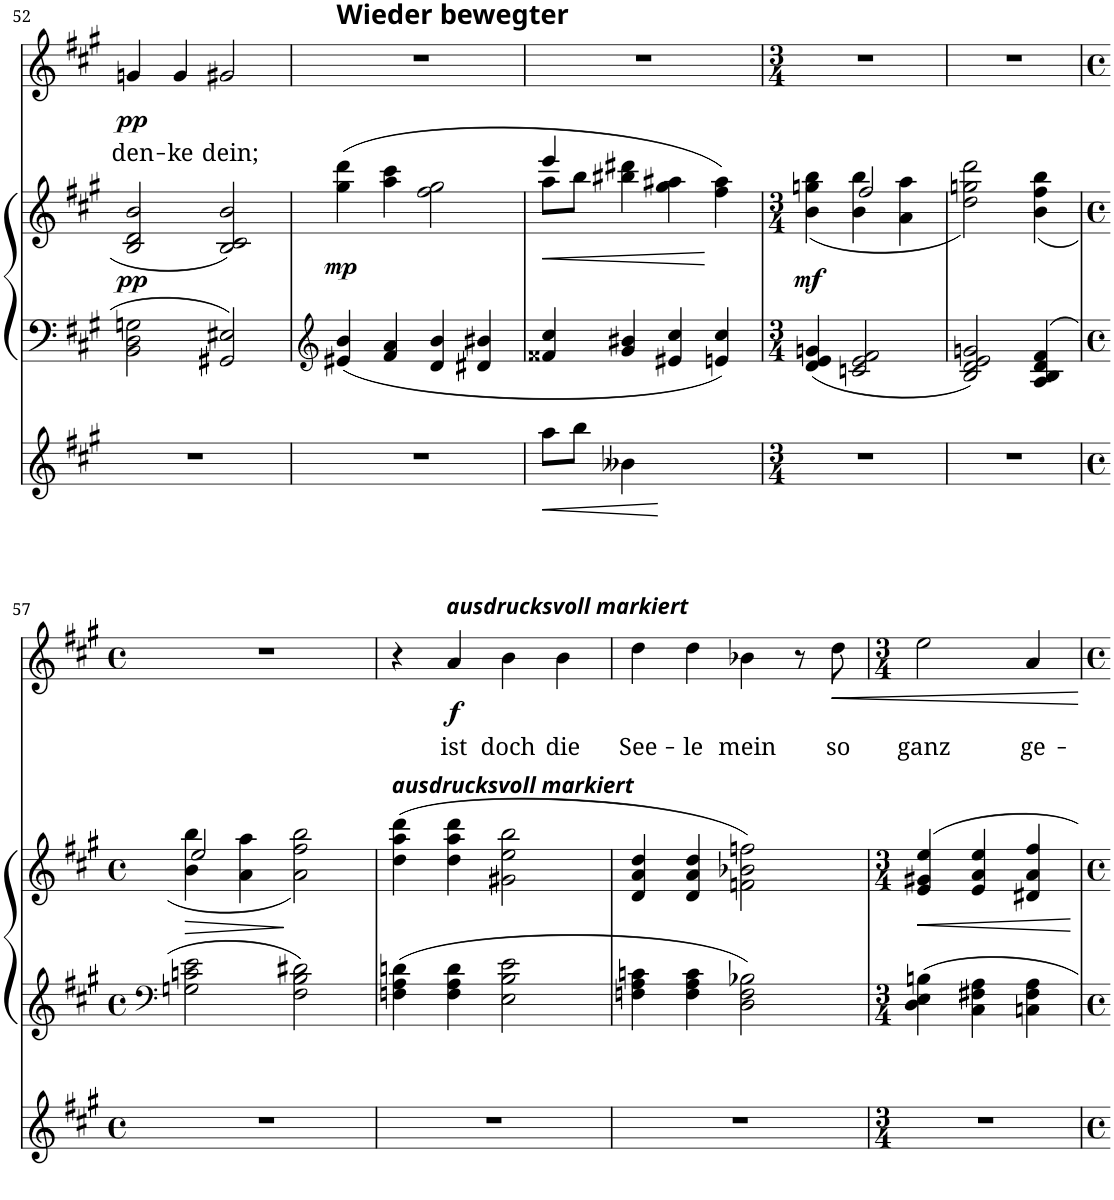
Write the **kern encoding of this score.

**kern	**kern	**kern	**dynam	**kern	**text	**dynam
*part3	*part2	*part2	*part2	*part1	*part1	*part1
*staff4	*staff3	*staff2	*staff2/3	*staff1	*staff1	*staff1
!!LO:PB:g=z
*clefG2	*clefF4	*clefG2	*	*clefG2	*	*
*k[f#c#g#]	*k[f#c#g#]	*k[f#c#g#]	*	*k[f#c#g#]	*	*
*A:	*A:	*A:	*	*A:	*	*
*M4/4	*M4/4	*M4/4	*	*M4/4	*	*
*met(c)	*met(c)	*met(c)	*	*met(c)	*	*
=52	=52	=52	=52	=52	=52	=52
!	!	!	!LO:DY:b	!	!LO:LY:b	!LO:DY:b
1r	2BB\ 2D\ 2Gn\	2B/ 2d/ 2b/	pp	4gn/	den-	pp
!	!	!	!	!	!LO:LY:b	!
.	.	.	.	4g/	-ke	.
!	!	!	!	!	!LO:LY:b	!
.	2GG#X/ 2E#X/	2B/ 2c#/ 2b/	.	2g#X/	dein;	.
=53	=53	=53	=53	=53	=53	=53
*	*clefG2	*	*	*	*	*
!	!	!	!	!LO:TX:a:B:t=Wieder bewegter	!	!
!	!	!	!LO:DY:b	!	!	!
1r	4e#X/ 4b/	(4gg#\ 4ddd\	mp	1r	.	.
.	4f#/ 4a/	4aa\ 4ccc#\	.	.	.	.
.	4d/ 4b/	2ff#\ 2gg#\	.	.	.	.
.	4d#X/ 4b#X/	.	.	.	.	.
=54	=54	=54	=54	=54	=54	=54
*^	*	*	*	*	*	*
!	!	!	!	!LO:HP:b	!	!	!
*	*	*	*^	*	*	*	*
1ryy	8aa\L	4f##X/ 4cc#/	4eee/	8aa\L	<	1r	.	.
.	8bb\J	.	.	8bb\J	.	.	.	.
.	4b--X\	4g#/ 4b#X/	4bb#X\ 4ddd#X\	2.ryy	.	.	.	.
.	2ryy	4e#X/ 4cc#/	4gg#\ 4aa#X\	.	.	.	.	.
.	.	4en/ 4cc#/	4ff#\ 4aa#\)	.	.	.	.	.
*v	*v	*	*	*	*	*	*	*
=55	=55	=55	=55	=55	=55	=55	=55
*M3/4	*M3/4	*M3/4	*	*	*M3/4	*	*
!	!	!	!	!LO:DY:b	!	!	!
2.r	4d/ 4e/ 4gn/	4ryy	(4b\ 4ggn\ 4bb\	mf	2.r	.	.
.	2cn/ 2e/ 2f#/	2ff#/	4b\ 4bb\	.	.	.	.
.	.	.	4a\ 4aa\	.	.	.	.
*	*	*v	*v	*	*	*	*
=56	=56	=56	=56	=56	=56	=56
2.r	2B/ 2d/ 2e/ 2gn/	2dd\ 2ggn\ 2ddd\)	.	2.r	.	.
.	4A/ 4B/ 4d/ 4f#/	(4b\ 4ff#\ 4bb\	.	.	.	.
!!LO:LB:g=z
=57	=57	=57	=57	=57	=57	=57
*	*clefF4	*	*	*	*	*
*M4/4	*M4/4	*M4/4	*	*M4/4	*	*
*met(c)	*met(c)	*met(c)	*	*met(c)	*	*
!	!	!	!LO:HP:b	!	!	!
*	*	*^	*	*	*	*
1r	2Gn\ 2cn\ 2e\	2ee/	4b\ 4bb\	>	1r	.	.
.	.	.	4a\ 4aa\	.	.	.	.
.	2F#\ 2B\ 2d#X\	2ryy	2a\ 2ff#\ 2bb\)	[	.	.	.
=58	=58	=58	=58	=58	=58	=58	=58
!	!	!LO:TX:a:Bi:t=ausdrucksvoll markiert	!	!	!	!	!
*	*	*v	*v	*	*	*	*
1r	4Fn\ 4A\ 4dn\	(4dd\ 4aa\ 4ddd\	.	4r	.	.
!	!	!	!	!LO:TX:a:Bi:t=ausdrucksvoll markiert	!	!
!	!	!	!	!	!LO:LY:b	!LO:DY:b
.	4F\ 4A\ 4d\	4dd\ 4aa\ 4ddd\	.	4a/	ist	f
!	!	!	!	!	!LO:LY:b	!
.	2E\ 2B\ 2e\	2g#X\ 2ee\ 2bb\	.	4b\	doch	.
!	!	!	!	!	!LO:LY:b	!
.	.	.	.	4b\	die	.
=59	=59	=59	=59	=59	=59	=59
!	!	!	!	!	!LO:LY:b	!
1r	4Fn\ 4A\ 4cn\	4d/ 4a/ 4dd/	.	4dd\	See-	.
!	!	!	!	!	!LO:LY:b	!
.	4F\ 4A\ 4c\	4d/ 4a/ 4dd/	.	4dd\	-le	.
!	!	!	!	!	!LO:LY:b	!
.	2D\ 2F\ 2B-X\	2fn\ 2b-X\ 2ffn\)	.	4b-X\	mein	.
.	.	.	.	8r	.	.
!	!	!	!	!	!LO:LY:b	!
.	.	.	.	8dd\	so	.
=60	=60	=60	=60	=60	=60	=60
*M3/4	*M3/4	*M3/4	*	*M3/4	*	*
!	!	!	!	!	!LO:LY:b	!
2.r	4D\ 4E\ 4Bn\	4e/ 4g#X/ 4ee/	.	2ee\	ganz	.
.	4C#\ 4F#X\ 4A\	4e/ 4a/ 4ee/	.	.	.	.
!	!	!	!	!	!LO:LY:b	!
.	4Cn\ 4F#\ 4A\	4d#X/ 4a/ 4ff#/	.	4a/	ge-	.
.	.	.	]	.	.	.
=	=	=	=	=	=	=
*-	*-	*-	*-	*-	*-	*-
